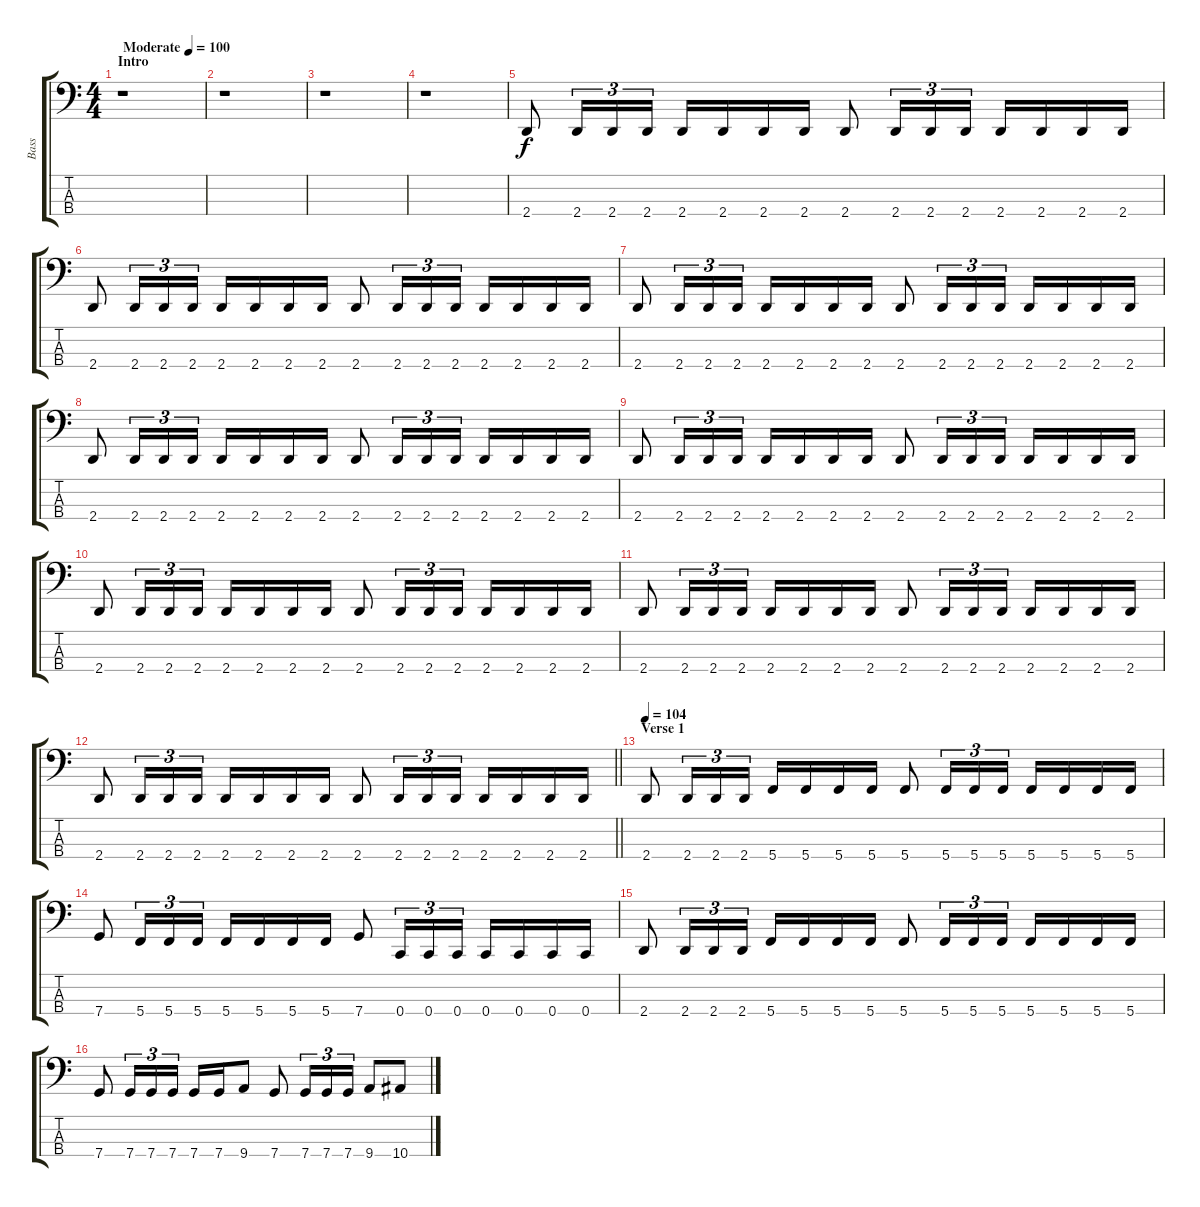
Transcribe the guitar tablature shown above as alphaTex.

\track ("Bass" "Bass") {instrument electricbasspick}
\staff {score tabs}
\tuning (F2 C2 G1 C1) {hide}
\ts (4 4)
\section ("" "Intro")
\tempo (100 "Moderate")
\clef f4
\ks c
r.1{dy f instrument electricbasspick} |
r.1 |
r.1 |
r.1 |
2.4.8 2.4.16{tu (3 2)} 2.4.16{tu (3 2)} 2.4.16{tu (3 2)} 2.4.16 2.4.16 2.4.16 2.4.16 2.4.8 2.4.16{tu (3 2)} 2.4.16{tu (3 2)} 2.4.16{tu (3 2)} 2.4.16 2.4.16 2.4.16 2.4.16 |
2.4.8 2.4.16{tu (3 2)} 2.4.16{tu (3 2)} 2.4.16{tu (3 2)} 2.4.16 2.4.16 2.4.16 2.4.16 2.4.8 2.4.16{tu (3 2)} 2.4.16{tu (3 2)} 2.4.16{tu (3 2)} 2.4.16 2.4.16 2.4.16 2.4.16 |
2.4.8 2.4.16{tu (3 2)} 2.4.16{tu (3 2)} 2.4.16{tu (3 2)} 2.4.16 2.4.16 2.4.16 2.4.16 2.4.8 2.4.16{tu (3 2)} 2.4.16{tu (3 2)} 2.4.16{tu (3 2)} 2.4.16 2.4.16 2.4.16 2.4.16 |
2.4.8 2.4.16{tu (3 2)} 2.4.16{tu (3 2)} 2.4.16{tu (3 2)} 2.4.16 2.4.16 2.4.16 2.4.16 2.4.8 2.4.16{tu (3 2)} 2.4.16{tu (3 2)} 2.4.16{tu (3 2)} 2.4.16 2.4.16 2.4.16 2.4.16 |
2.4.8 2.4.16{tu (3 2)} 2.4.16{tu (3 2)} 2.4.16{tu (3 2)} 2.4.16 2.4.16 2.4.16 2.4.16 2.4.8 2.4.16{tu (3 2)} 2.4.16{tu (3 2)} 2.4.16{tu (3 2)} 2.4.16 2.4.16 2.4.16 2.4.16 |
2.4.8 2.4.16{tu (3 2)} 2.4.16{tu (3 2)} 2.4.16{tu (3 2)} 2.4.16 2.4.16 2.4.16 2.4.16 2.4.8 2.4.16{tu (3 2)} 2.4.16{tu (3 2)} 2.4.16{tu (3 2)} 2.4.16 2.4.16 2.4.16 2.4.16 |
2.4.8 2.4.16{tu (3 2)} 2.4.16{tu (3 2)} 2.4.16{tu (3 2)} 2.4.16 2.4.16 2.4.16 2.4.16 2.4.8 2.4.16{tu (3 2)} 2.4.16{tu (3 2)} 2.4.16{tu (3 2)} 2.4.16 2.4.16 2.4.16 2.4.16 |
\barLineRight lightlight
2.4.8 2.4.16{tu (3 2)} 2.4.16{tu (3 2)} 2.4.16{tu (3 2)} 2.4.16 2.4.16 2.4.16 2.4.16 2.4.8 2.4.16{tu (3 2)} 2.4.16{tu (3 2)} 2.4.16{tu (3 2)} 2.4.16 2.4.16 2.4.16 2.4.16 |
\section ("" "Verse 1")
\tempo 104
2.4.8 2.4.16{tu (3 2)} 2.4.16{tu (3 2)} 2.4.16{tu (3 2)} 5.4.16 5.4.16 5.4.16 5.4.16 5.4.8 5.4.16{tu (3 2)} 5.4.16{tu (3 2)} 5.4.16{tu (3 2)} 5.4.16 5.4.16 5.4.16 5.4.16 |
7.4.8 5.4.16{tu (3 2)} 5.4.16{tu (3 2)} 5.4.16{tu (3 2)} 5.4.16 5.4.16 5.4.16 5.4.16 7.4.8 0.4.16{tu (3 2)} 0.4.16{tu (3 2)} 0.4.16{tu (3 2)} 0.4.16 0.4.16 0.4.16 0.4.16 |
2.4.8 2.4.16{tu (3 2)} 2.4.16{tu (3 2)} 2.4.16{tu (3 2)} 5.4.16 5.4.16 5.4.16 5.4.16 5.4.8 5.4.16{tu (3 2)} 5.4.16{tu (3 2)} 5.4.16{tu (3 2)} 5.4.16 5.4.16 5.4.16 5.4.16 |
7.4.8 7.4.16{tu (3 2)} 7.4.16{tu (3 2)} 7.4.16{tu (3 2)} 7.4.16 7.4.16 9.4.8 7.4.8 7.4.16{tu (3 2)} 7.4.16{tu (3 2)} 7.4.16{tu (3 2)} 9.4.8 10.4.8
